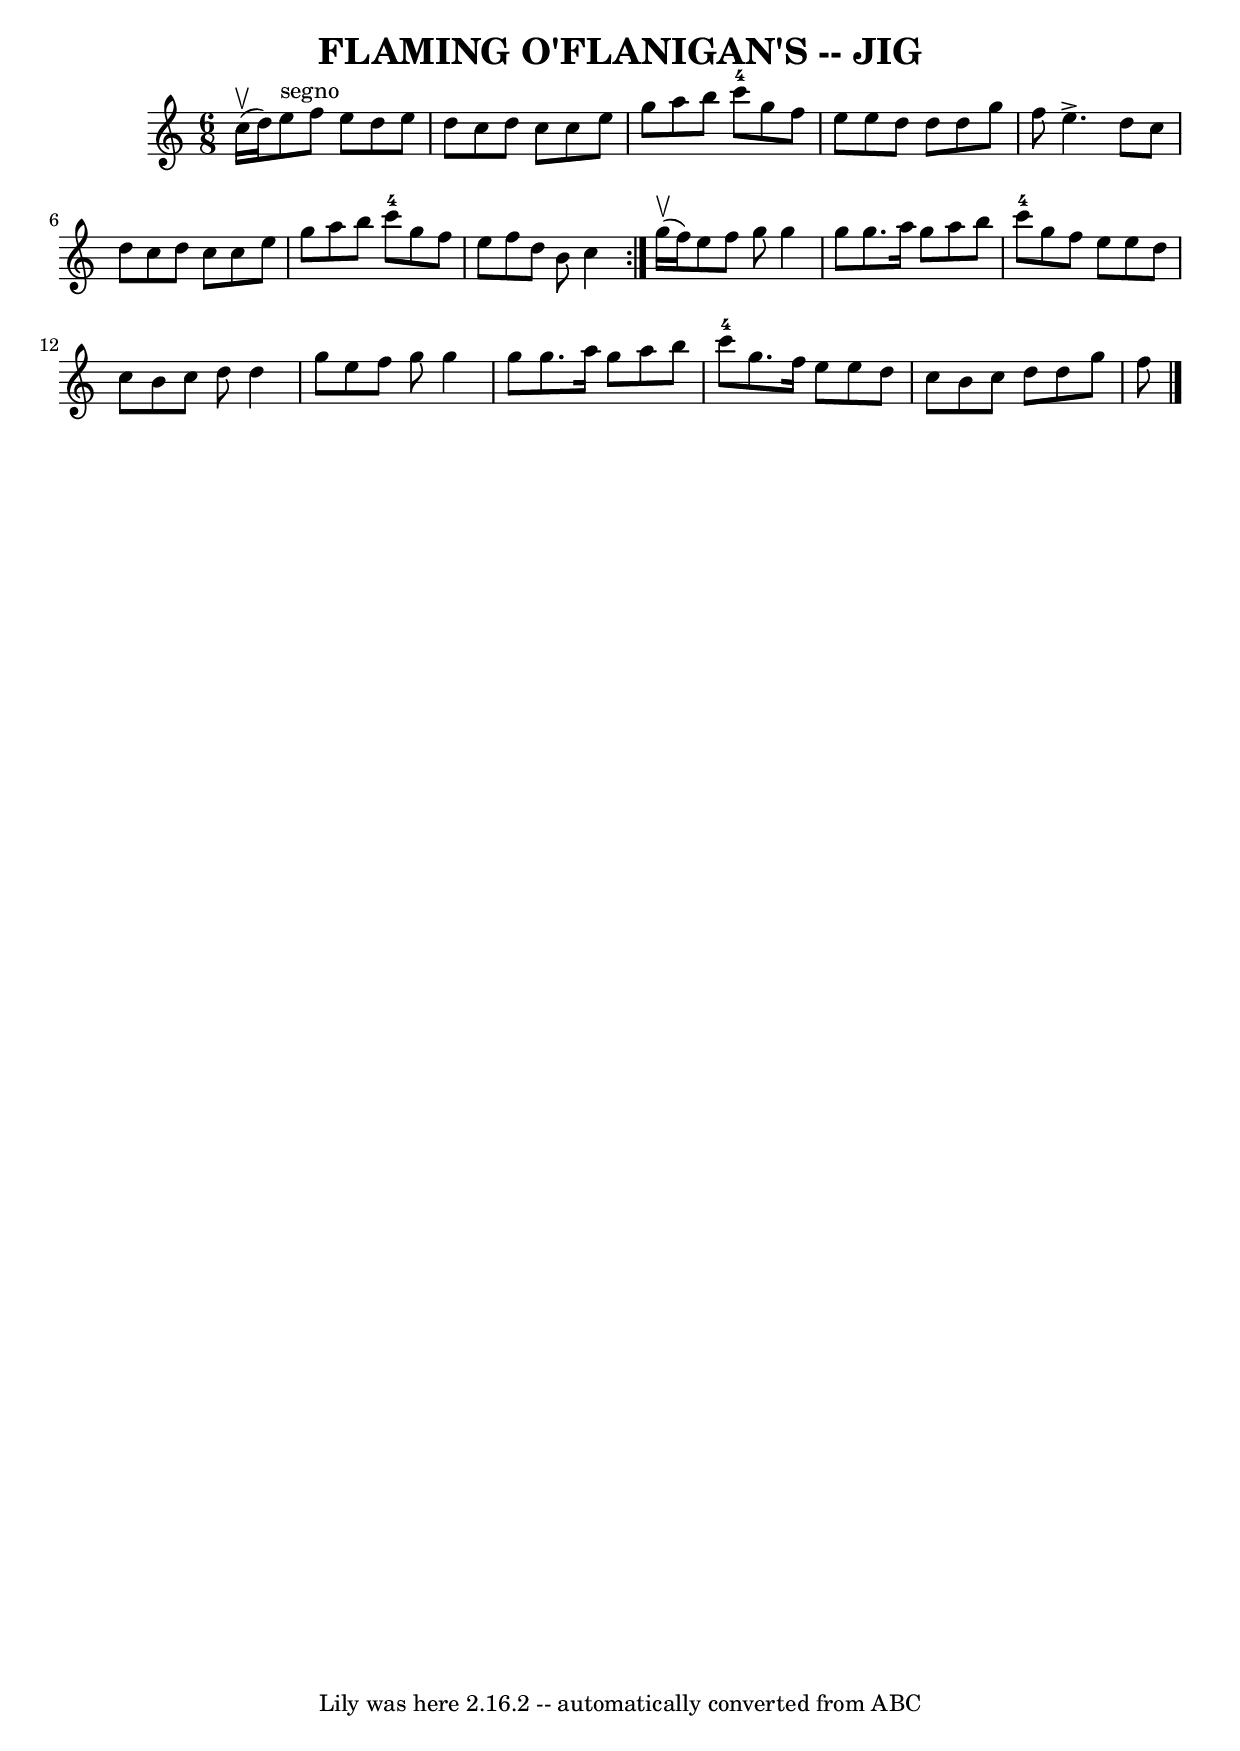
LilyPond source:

\version "2.7.40"
\include "Mammoth.ily"
\header {
	%% book = "Ryan's Mammoth Collection of Fiddle Tunes"
	crossRefNumber = "1"
	footnotes = ""
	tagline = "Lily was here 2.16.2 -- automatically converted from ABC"
	title = "FLAMING O'FLANIGAN'S -- JIG"
}
voicedefault =  {


\repeat volta 2 {
\time 6/8 \key c \major c''16 (^\upbow d''16)         |
 e''8 
^"segno" f''8 e''8 d''8 e''8 d''8    |
 c''8 d''8    
c''8 c''8 e''8 g''8    |
 a''8 b''8 c'''8-4 g''8    
f''8 e''8    |
 e''8 d''8 d''8 d''8 g''8 f''8        
|
 e''4.^\accent d''8 c''8 d''8    |
 c''8 d''8    
c''8 c''8 e''8 g''8    |
 a''8 b''8 c'''8-4 g''8    
f''8 e''8    |
 f''8 d''8 b'8 c''4    } g''16 
(^\upbow f''16)       |
 e''8 f''8 g''8 g''4 g''8    
|
 g''8. a''16 g''8 a''8 b''8 c'''8-4   |
   
g''8 f''8 e''8 e''8 d''8 c''8    |
 b'8 c''8 d''8  
 d''4 g''8        |
 e''8 f''8 g''8 g''4 g''8    
|
 g''8. a''16 g''8 a''8 b''8 c'''8-4   |
   
g''8. f''16 e''8 e''8 d''8 c''8    |
 b'8 c''8    
d''8 d''8 g''8 f''8    <<   \bar "|."  >>   
}

\score{
    <<

	\context Staff="default"
	{
	    \voicedefault 
	}

    >>
	\layout {
	}
	\midi {}
}
